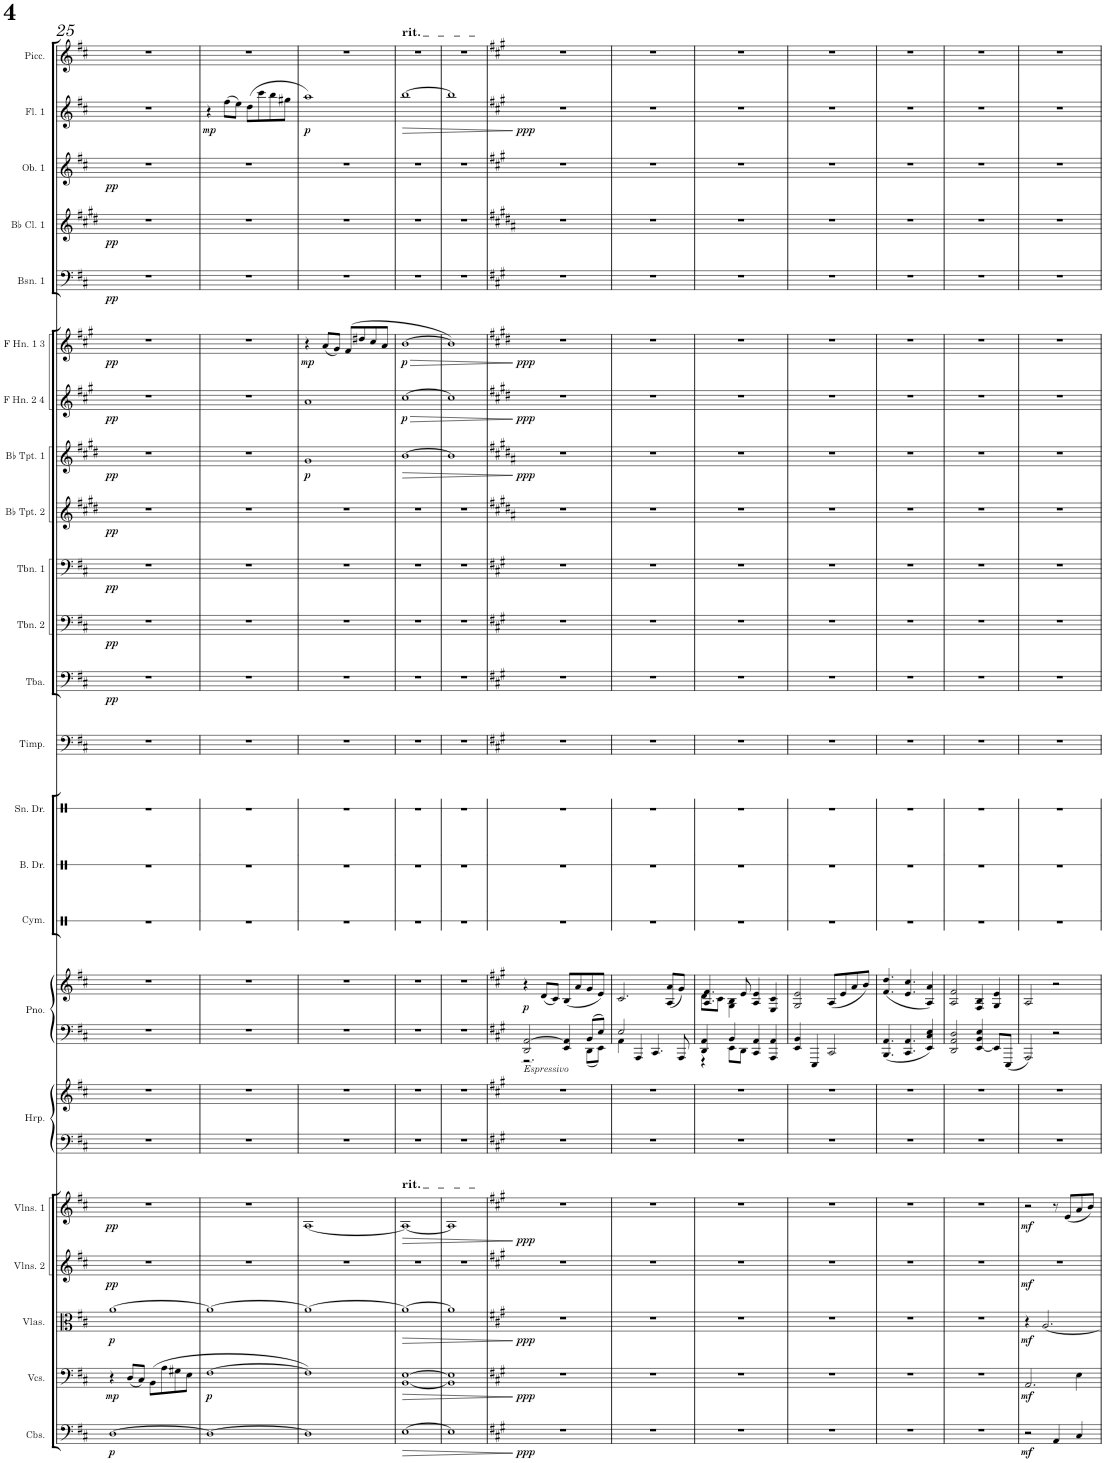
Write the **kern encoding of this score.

**kern	**dynam	**kern	**dynam	**kern	**dynam	**kern	**dynam	**kern	**dynam	**kern	**kern	**kern	**kern	**dynam	**kern	**kern	**kern	**kern	**kern	**dynam	**kern	**dynam	**kern	**dynam	**kern	**dynam	**kern	**dynam	**kern	**dynam	**kern	**dynam	**kern	**dynam	**kern	**dynam	**kern	**dynam	**kern	**dynam	**kern
*part23	*part23	*part22	*part22	*part21	*part21	*part20	*part20	*part19	*part19	*part18	*part18	*part17	*part17	*part17	*part16	*part15	*part14	*part13	*part12	*part12	*part11	*part11	*part10	*part10	*part9	*part9	*part8	*part8	*part7	*part7	*part6	*part6	*part5	*part5	*part4	*part4	*part3	*part3	*part2	*part2	*part1
*staff25	*staff25	*staff24	*staff24	*staff23	*staff23	*staff22	*staff22	*staff21	*staff21	*staff20	*staff19	*staff18	*staff17	*staff17/18	*staff16	*staff15	*staff14	*staff13	*staff12	*staff12	*staff11	*staff11	*staff10	*staff10	*staff9	*staff9	*staff8	*staff8	*staff7	*staff7	*staff6	*staff6	*staff5	*staff5	*staff4	*staff4	*staff3	*staff3	*staff2	*staff2	*staff1
*I"Contrabasses	*	*I"Violoncellos	*	*I"Violas	*	*I"Violins 2	*	*I"Violins 1	*	*I"Harp	*	*I"Piano	*	*	*I"Cymbal	*I"Bass Drum	*I"Snare Drum	*I"Timpani	*I"Tuba	*	*I"Trombone 2	*	*I"Trombone 1	*	*I"Bb Trumpet 2	*	*I"Bb Trumpet 1	*	*I"F Horn 2 &amp; 4	*	*I"F Horn 1 &amp; 3	*	*I"Bassoon 1	*	*I"Bb Clarinet 1	*	*I"Oboe 1	*	*I"Flute 1	*	*I"Piccolo
*I'Cbs.	*	*I'Vcs.	*	*I'Vlas.	*	*I'Vlns. 2	*	*I'Vlns. 1	*	*I'Hrp.	*	*I'Pno.	*	*	*I'Cym.	*I'B. Dr.	*I'Sn. Dr.	*I'Timp.	*I'Tba.	*	*I'Tbn. 2	*	*I'Tbn. 1	*	*I'Bb Tpt. 2	*	*I'Bb Tpt. 1	*	*I'F Hn. 2 4	*	*I'F Hn. 1 3	*	*I'Bsn. 1	*	*I'Bb Cl. 1	*	*I'Ob. 1	*	*I'Fl. 1	*	*I'Picc.
!!LO:PB:g=z
*clefF4	*	*clefF4	*	*clefC3	*	*clefG2	*	*clefG2	*	*clefF4	*clefG2	*clefF4	*clefG2	*	*clefX	*clefX	*clefX	*clefF4	*clefF4	*	*clefF4	*	*clefF4	*	*clefG2	*	*clefG2	*	*clefG2	*	*clefG2	*	*clefF4	*	*clefG2	*	*clefG2	*	*clefG2	*	*clefG2
*Trd7c12	*	*	*	*	*	*	*	*	*	*	*	*	*	*	*	*	*	*	*	*	*	*	*	*	*Trd1c2	*	*Trd1c2	*	*Trd4c7	*	*Trd4c7	*	*	*	*Trd1c2	*	*	*	*	*	*Trd-7c-12
*k[f#c#]	*	*k[f#c#]	*	*k[f#c#]	*	*k[f#c#]	*	*k[f#c#]	*	*k[f#c#]	*k[f#c#]	*k[f#c#]	*k[f#c#]	*	*k[]	*k[]	*k[]	*k[f#c#]	*k[f#c#]	*	*k[f#c#]	*	*k[f#c#]	*	*k[f#c#g#d#]	*	*k[f#c#g#d#]	*	*k[f#c#g#]	*	*k[f#c#g#]	*	*k[f#c#]	*	*k[f#c#g#d#]	*	*k[f#c#]	*	*k[f#c#]	*	*k[f#c#]
*M4/4	*	*M4/4	*	*M4/4	*	*M4/4	*	*M4/4	*	*M4/4	*M4/4	*M4/4	*M4/4	*	*M4/4	*M4/4	*M4/4	*M4/4	*M4/4	*	*M4/4	*	*M4/4	*	*M4/4	*	*M4/4	*	*M4/4	*	*M4/4	*	*M4/4	*	*M4/4	*	*M4/4	*	*M4/4	*	*M4/4
=25	=25	=25	=25	=25	=25	=25	=25	=25	=25	=25	=25	=25	=25	=25	=25	=25	=25	=25	=25	=25	=25	=25	=25	=25	=25	=25	=25	=25	=25	=25	=25	=25	=25	=25	=25	=25	=25	=25	=25	=25	=25
!	!LO:DY:b	!	!LO:DY:b	!	!LO:DY:b	!	!LO:DY:b	!	!LO:DY:b	!	!	!	!	!	!	!	!	!	!	!LO:DY:b	!	!LO:DY:b	!	!LO:DY:b	!	!LO:DY:b	!	!LO:DY:b	!	!LO:DY:b	!	!LO:DY:b	!	!LO:DY:b	!	!LO:DY:b	!	!LO:DY:b	!	!	!
[1D	p	4r	mp	[1a	p	1r	pp	1r	pp	1r	1r	1r	1r	.	1r	1r	1r	1r	1r	pp	1r	pp	1r	pp	1r	pp	1r	pp	1r	pp	1r	pp	1r	pp	1r	pp	1r	pp	1r	.	1r
.	.	(8D/L	.	.	.	.	.	.	.	.	.	.	.	.	.	.	.	.	.	.	.	.	.	.	.	.	.	.	.	.	.	.	.	.	.	.	.	.	.	.	.
.	.	8C#/J)	.	.	.	.	.	.	.	.	.	.	.	.	.	.	.	.	.	.	.	.	.	.	.	.	.	.	.	.	.	.	.	.	.	.	.	.	.	.	.
.	.	(8BB\L	.	.	.	.	.	.	.	.	.	.	.	.	.	.	.	.	.	.	.	.	.	.	.	.	.	.	.	.	.	.	.	.	.	.	.	.	.	.	.
.	.	8A\	.	.	.	.	.	.	.	.	.	.	.	.	.	.	.	.	.	.	.	.	.	.	.	.	.	.	.	.	.	.	.	.	.	.	.	.	.	.	.
.	.	8G#X\	.	.	.	.	.	.	.	.	.	.	.	.	.	.	.	.	.	.	.	.	.	.	.	.	.	.	.	.	.	.	.	.	.	.	.	.	.	.	.
.	.	8E\J	.	.	.	.	.	.	.	.	.	.	.	.	.	.	.	.	.	.	.	.	.	.	.	.	.	.	.	.	.	.	.	.	.	.	.	.	.	.	.
=26	=26	=26	=26	=26	=26	=26	=26	=26	=26	=26	=26	=26	=26	=26	=26	=26	=26	=26	=26	=26	=26	=26	=26	=26	=26	=26	=26	=26	=26	=26	=26	=26	=26	=26	=26	=26	=26	=26	=26	=26	=26
!	!	!	!LO:DY:b	!	!	!	!	!	!	!	!	!	!	!	!	!	!	!	!	!	!	!	!	!	!	!	!	!	!	!	!	!	!	!	!	!	!	!	!	!LO:DY:b	!
1D_	.	[1F#	p	1a_	.	1r	.	1r	.	1r	1r	1r	1r	.	1r	1r	1r	1r	1r	.	1r	.	1r	.	1r	.	1r	.	1r	.	1r	.	1r	.	1r	.	1r	.	4r	mp	1r
.	.	.	.	.	.	.	.	.	.	.	.	.	.	.	.	.	.	.	.	.	.	.	.	.	.	.	.	.	.	.	.	.	.	.	.	.	.	.	(8ff#\L	.	.
.	.	.	.	.	.	.	.	.	.	.	.	.	.	.	.	.	.	.	.	.	.	.	.	.	.	.	.	.	.	.	.	.	.	.	.	.	.	.	8ee\J)	.	.
.	.	.	.	.	.	.	.	.	.	.	.	.	.	.	.	.	.	.	.	.	.	.	.	.	.	.	.	.	.	.	.	.	.	.	.	.	.	.	(8dd\L	.	.
.	.	.	.	.	.	.	.	.	.	.	.	.	.	.	.	.	.	.	.	.	.	.	.	.	.	.	.	.	.	.	.	.	.	.	.	.	.	.	8ccc#\	.	.
.	.	.	.	.	.	.	.	.	.	.	.	.	.	.	.	.	.	.	.	.	.	.	.	.	.	.	.	.	.	.	.	.	.	.	.	.	.	.	8bb\	.	.
.	.	.	.	.	.	.	.	.	.	.	.	.	.	.	.	.	.	.	.	.	.	.	.	.	.	.	.	.	.	.	.	.	.	.	.	.	.	.	8gg#X\J	.	.
=27	=27	=27	=27	=27	=27	=27	=27	=27	=27	=27	=27	=27	=27	=27	=27	=27	=27	=27	=27	=27	=27	=27	=27	=27	=27	=27	=27	=27	=27	=27	=27	=27	=27	=27	=27	=27	=27	=27	=27	=27	=27
!	!	!	!	!	!	!	!	!	!	!	!	!	!	!	!	!	!	!	!	!	!	!	!	!	!	!	!	!LO:DY:b	!	!	!	!LO:DY:b	!	!	!	!	!	!	!	!LO:DY:b	!
1D]	.	1F#])	.	1a_	.	1r	.	[1A	.	1r	1r	1r	1r	.	1r	1r	1r	1r	1r	.	1r	.	1r	.	1r	.	1g#	p	1a	.	4r	mp	1r	.	1r	.	1r	.	1aa)	p	1r
.	.	.	.	.	.	.	.	.	.	.	.	.	.	.	.	.	.	.	.	.	.	.	.	.	.	.	.	.	.	.	(8a/L	.	.	.	.	.	.	.	.	.	.
.	.	.	.	.	.	.	.	.	.	.	.	.	.	.	.	.	.	.	.	.	.	.	.	.	.	.	.	.	.	.	8g#/J)	.	.	.	.	.	.	.	.	.	.
.	.	.	.	.	.	.	.	.	.	.	.	.	.	.	.	.	.	.	.	.	.	.	.	.	.	.	.	.	.	.	(8f#/L	.	.	.	.	.	.	.	.	.	.
.	.	.	.	.	.	.	.	.	.	.	.	.	.	.	.	.	.	.	.	.	.	.	.	.	.	.	.	.	.	.	8dd#X/	.	.	.	.	.	.	.	.	.	.
.	.	.	.	.	.	.	.	.	.	.	.	.	.	.	.	.	.	.	.	.	.	.	.	.	.	.	.	.	.	.	8cc#/	.	.	.	.	.	.	.	.	.	.
.	.	.	.	.	.	.	.	.	.	.	.	.	.	.	.	.	.	.	.	.	.	.	.	.	.	.	.	.	.	.	8a/J	.	.	.	.	.	.	.	.	.	.
=28	=28	=28	=28	=28	=28	=28	=28	=28	=28	=28	=28	=28	=28	=28	=28	=28	=28	=28	=28	=28	=28	=28	=28	=28	=28	=28	=28	=28	=28	=28	=28	=28	=28	=28	=28	=28	=28	=28	=28	=28	=28
!	!	!	!	!	!	!	!	!	!	!	!	!	!	!	!	!	!	!	!	!	!	!	!	!	!	!	!	!	!	!	!	!	!	!	!	!	!	!	!	!	!LO:TX:a:t=rit.
!	!	!	!	!	!	!	!	!LO:TX:a:t=rit.	!	!	!	!	!	!	!	!	!	!	!	!	!	!	!	!	!	!	!	!	!	!	!	!	!	!	!	!	!	!	!	!	!
!	!LO:HP:b	!	!LO:HP:b	!	!LO:HP:b	!	!	!	!	!	!	!	!	!	!	!	!	!	!	!	!	!	!	!	!	!	!	!LO:HP:b	!	!LO:HP:b	!	!LO:HP:b	!	!	!	!	!	!	!	!LO:HP:b	!
!	!	!	!	!	!	!	!	!	!	!	!	!	!	!	!	!	!	!	!	!	!	!	!	!	!	!	!	!	!	!LO:DY:n=1:b	!	!LO:DY:n=1:b	!	!	!	!	!	!	!	!	!
[1E	>	[1BB [1E	>	1a_	>	1r	.	1A_	.	1r	1r	1r	1r	.	1r	1r	1r	1r	1r	.	1r	.	1r	.	1r	.	[1b	>	[1cc#	> p	[1b	> p	1r	.	1r	.	1r	.	[1bb	>	1r
=29	=29	=29	=29	=29	=29	=29	=29	=29	=29	=29	=29	=29	=29	=29	=29	=29	=29	=29	=29	=29	=29	=29	=29	=29	=29	=29	=29	=29	=29	=29	=29	=29	=29	=29	=29	=29	=29	=29	=29	=29	=29
!	!	!	!	!	!	!	!	!	!LO:HP:b	!	!	!	!	!	!	!	!	!	!	!	!	!	!	!	!	!	!	!	!	!	!	!	!	!	!	!	!	!	!	!	!
1E]	.	1BB] 1E]	.	1a]	.	1r	.	1A]	>	1r	1r	1r	1r	.	1r	1r	1r	1r	1r	.	1r	.	1r	.	1r	.	1b]	.	1cc#]	.	1b])	.	1r	.	1r	.	1r	.	1bb]	.	1r
.	]	.	]	.	]	.	.	.	]	.	.	.	.	.	.	.	.	.	.	.	.	.	.	.	.	.	.	]	.	]	.	]	.	.	.	.	.	.	.	]	.
=30	=30	=30	=30	=30	=30	=30	=30	=30	=30	=30	=30	=30	=30	=30	=30	=30	=30	=30	=30	=30	=30	=30	=30	=30	=30	=30	=30	=30	=30	=30	=30	=30	=30	=30	=30	=30	=30	=30	=30	=30	=30
*k[f#c#g#]	*	*k[f#c#g#]	*	*k[f#c#g#]	*	*k[f#c#g#]	*	*k[f#c#g#]	*	*k[f#c#g#]	*k[f#c#g#]	*k[f#c#g#]	*k[f#c#g#]	*	*	*	*	*k[f#c#g#]	*k[f#c#g#]	*	*k[f#c#g#]	*	*k[f#c#g#]	*	*k[f#c#g#d#a#]	*	*k[f#c#g#d#a#]	*	*k[f#c#g#d#]	*	*k[f#c#g#d#]	*	*k[f#c#g#]	*	*k[f#c#g#d#a#]	*	*k[f#c#g#]	*	*k[f#c#g#]	*	*k[f#c#g#]
*	*	*	*	*	*	*	*	*	*	*	*	*^	*	*	*	*	*	*	*	*	*	*	*	*	*	*	*	*	*	*	*	*	*	*	*	*	*	*	*	*	*
!	!	!	!	!	!	!	!	!	!	!	!	!LO:TX:b:i:t=Espressivo	!	!	!	!	!	!	!	!	!	!	!	!	!	!	!	!	!	!	!	!	!	!	!	!	!	!	!	!	!	!
!	!LO:DY:b	!	!LO:DY:b	!	!LO:DY:b	!	!	!	!LO:DY:b	!	!	!	!	!	!LO:DY:b	!	!	!	!	!	!	!	!	!	!	!	!	!	!LO:DY:b	!	!LO:DY:b	!	!LO:DY:b	!	!	!	!	!	!	!	!LO:DY:b	!
1r	ppp	1r	ppp	1r	ppp	1r	.	1r	ppp	1r	1r	2DD/ [2AA/	2.r	4r	p	1r	1r	1r	1r	1r	.	1r	.	1r	.	1r	.	1r	ppp	1r	ppp	1r	ppp	1r	.	1r	.	1r	.	1r	ppp	1r
.	.	.	.	.	.	.	.	.	.	.	.	.	.	(8d/L	.	.	.	.	.	.	.	.	.	.	.	.	.	.	.	.	.	.	.	.	.	.	.	.	.	.	.	.
.	.	.	.	.	.	.	.	.	.	.	.	.	.	8c#/J)	.	.	.	.	.	.	.	.	.	.	.	.	.	.	.	.	.	.	.	.	.	.	.	.	.	.	.	.
.	.	.	.	.	.	.	.	.	.	.	.	4EE/ 4AA/]	.	(8B/L	.	.	.	.	.	.	.	.	.	.	.	.	.	.	.	.	.	.	.	.	.	.	.	.	.	.	.	.
.	.	.	.	.	.	.	.	.	.	.	.	.	.	8a/	.	.	.	.	.	.	.	.	.	.	.	.	.	.	.	.	.	.	.	.	.	.	.	.	.	.	.	.
.	.	.	.	.	.	.	.	.	.	.	.	8BB/L	8DD\L	8g#/	.	.	.	.	.	.	.	.	.	.	.	.	.	.	.	.	.	.	.	.	.	.	.	.	.	.	.	.
.	.	.	.	.	.	.	.	.	.	.	.	8E/J	8EE\J	8e/J)	.	.	.	.	.	.	.	.	.	.	.	.	.	.	.	.	.	.	.	.	.	.	.	.	.	.	.	.
=31	=31	=31	=31	=31	=31	=31	=31	=31	=31	=31	=31	=31	=31	=31	=31	=31	=31	=31	=31	=31	=31	=31	=31	=31	=31	=31	=31	=31	=31	=31	=31	=31	=31	=31	=31	=31	=31	=31	=31	=31	=31	=31
1r	.	1r	.	1r	.	1r	.	1r	.	1r	1r	2E/	4AA\	2.c#/	.	1r	1r	1r	1r	1r	.	1r	.	1r	.	1r	.	1r	.	1r	.	1r	.	1r	.	1r	.	1r	.	1r	.	1r
.	.	.	.	.	.	.	.	.	.	.	.	.	4AAA/	.	.	.	.	.	.	.	.	.	.	.	.	.	.	.	.	.	.	.	.	.	.	.	.	.	.	.	.	.
.	.	.	.	.	.	.	.	.	.	.	.	4.CC#/	2ryy	.	.	.	.	.	.	.	.	.	.	.	.	.	.	.	.	.	.	.	.	.	.	.	.	.	.	.	.	.
.	.	.	.	.	.	.	.	.	.	.	.	.	.	(8A/ 8a/L	.	.	.	.	.	.	.	.	.	.	.	.	.	.	.	.	.	.	.	.	.	.	.	.	.	.	.	.
.	.	.	.	.	.	.	.	.	.	.	.	8AAA/	.	8g#/J)	.	.	.	.	.	.	.	.	.	.	.	.	.	.	.	.	.	.	.	.	.	.	.	.	.	.	.	.
=32	=32	=32	=32	=32	=32	=32	=32	=32	=32	=32	=32	=32	=32	=32	=32	=32	=32	=32	=32	=32	=32	=32	=32	=32	=32	=32	=32	=32	=32	=32	=32	=32	=32	=32	=32	=32	=32	=32	=32	=32	=32	=32
*	*	*	*	*	*	*	*	*	*	*	*	*	*	*^	*	*	*	*	*	*	*	*	*	*	*	*	*	*	*	*	*	*	*	*	*	*	*	*	*	*	*	*
1r	.	1r	.	1r	.	1r	.	1r	.	1r	1r	4DD/ 4AA/	4r	4.A/ 4.f#/	8d\L	.	1r	1r	1r	1r	1r	.	1r	.	1r	.	1r	.	1r	.	1r	.	1r	.	1r	.	1r	.	1r	.	1r	.	1r
.	.	.	.	.	.	.	.	.	.	.	.	.	.	.	8c#\J	.	.	.	.	.	.	.	.	.	.	.	.	.	.	.	.	.	.	.	.	.	.	.	.	.	.	.	.
.	.	.	.	.	.	.	.	.	.	.	.	4BB/	8EE\L	.	4G#\ 4B\	.	.	.	.	.	.	.	.	.	.	.	.	.	.	.	.	.	.	.	.	.	.	.	.	.	.	.	.
.	.	.	.	.	.	.	.	.	.	.	.	.	8DD\J	8e/	.	.	.	.	.	.	.	.	.	.	.	.	.	.	.	.	.	.	.	.	.	.	.	.	.	.	.	.	.
.	.	.	.	.	.	.	.	.	.	.	.	4CC#/ 4AA/	2ryy	4A/ 4e/	2ryy	.	.	.	.	.	.	.	.	.	.	.	.	.	.	.	.	.	.	.	.	.	.	.	.	.	.	.	.
.	.	.	.	.	.	.	.	.	.	.	.	4AAA/ 4AA/	.	4E/ 4c#/	.	.	.	.	.	.	.	.	.	.	.	.	.	.	.	.	.	.	.	.	.	.	.	.	.	.	.	.	.
*	*	*	*	*	*	*	*	*	*	*	*	*v	*v	*	*	*	*	*	*	*	*	*	*	*	*	*	*	*	*	*	*	*	*	*	*	*	*	*	*	*	*	*	*
*	*	*	*	*	*	*	*	*	*	*	*	*	*v	*v	*	*	*	*	*	*	*	*	*	*	*	*	*	*	*	*	*	*	*	*	*	*	*	*	*	*	*	*
=33	=33	=33	=33	=33	=33	=33	=33	=33	=33	=33	=33	=33	=33	=33	=33	=33	=33	=33	=33	=33	=33	=33	=33	=33	=33	=33	=33	=33	=33	=33	=33	=33	=33	=33	=33	=33	=33	=33	=33	=33	=33
1r	.	1r	.	1r	.	1r	.	1r	.	1r	1r	4EE/ 4BB/	2G#/ 2e/	.	1r	1r	1r	1r	1r	.	1r	.	1r	.	1r	.	1r	.	1r	.	1r	.	1r	.	1r	.	1r	.	1r	.	1r
.	.	.	.	.	.	.	.	.	.	.	.	4EEE/	.	.	.	.	.	.	.	.	.	.	.	.	.	.	.	.	.	.	.	.	.	.	.	.	.	.	.	.	.
.	.	.	.	.	.	.	.	.	.	.	.	2CC#/	(8A/L	.	.	.	.	.	.	.	.	.	.	.	.	.	.	.	.	.	.	.	.	.	.	.	.	.	.	.	.
.	.	.	.	.	.	.	.	.	.	.	.	.	8e/	.	.	.	.	.	.	.	.	.	.	.	.	.	.	.	.	.	.	.	.	.	.	.	.	.	.	.	.
.	.	.	.	.	.	.	.	.	.	.	.	.	8a/	.	.	.	.	.	.	.	.	.	.	.	.	.	.	.	.	.	.	.	.	.	.	.	.	.	.	.	.
.	.	.	.	.	.	.	.	.	.	.	.	.	8b/J)	.	.	.	.	.	.	.	.	.	.	.	.	.	.	.	.	.	.	.	.	.	.	.	.	.	.	.	.
=34	=34	=34	=34	=34	=34	=34	=34	=34	=34	=34	=34	=34	=34	=34	=34	=34	=34	=34	=34	=34	=34	=34	=34	=34	=34	=34	=34	=34	=34	=34	=34	=34	=34	=34	=34	=34	=34	=34	=34	=34	=34
1r	.	1r	.	1r	.	1r	.	1r	.	1r	1r	4.BBB/ 4.AA/	(4.f#/ 4.dd/	.	1r	1r	1r	1r	1r	.	1r	.	1r	.	1r	.	1r	.	1r	.	1r	.	1r	.	1r	.	1r	.	1r	.	1r
.	.	.	.	.	.	.	.	.	.	.	.	4.CC#/ 4.AA/	4.e/ 4.cc#/	.	.	.	.	.	.	.	.	.	.	.	.	.	.	.	.	.	.	.	.	.	.	.	.	.	.	.	.
.	.	.	.	.	.	.	.	.	.	.	.	4EE/ 4C#/ 4E/	4A/ 4a/)	.	.	.	.	.	.	.	.	.	.	.	.	.	.	.	.	.	.	.	.	.	.	.	.	.	.	.	.
=35	=35	=35	=35	=35	=35	=35	=35	=35	=35	=35	=35	=35	=35	=35	=35	=35	=35	=35	=35	=35	=35	=35	=35	=35	=35	=35	=35	=35	=35	=35	=35	=35	=35	=35	=35	=35	=35	=35	=35	=35	=35
1r	.	1r	.	1r	.	1r	.	1r	.	1r	1r	2DD/ 2AA/ 2D/	2A/ 2f#/	.	1r	1r	1r	1r	1r	.	1r	.	1r	.	1r	.	1r	.	1r	.	1r	.	1r	.	1r	.	1r	.	1r	.	1r
.	.	.	.	.	.	.	.	.	.	.	.	[4EE/ 4BB/ 4E/	4F#/ 4B/	.	.	.	.	.	.	.	.	.	.	.	.	.	.	.	.	.	.	.	.	.	.	.	.	.	.	.	.
.	.	.	.	.	.	.	.	.	.	.	.	8EE/L]	4G#/ 4e/	.	.	.	.	.	.	.	.	.	.	.	.	.	.	.	.	.	.	.	.	.	.	.	.	.	.	.	.
.	.	.	.	.	.	.	.	.	.	.	.	8EEE/J	.	.	.	.	.	.	.	.	.	.	.	.	.	.	.	.	.	.	.	.	.	.	.	.	.	.	.	.	.
=36	=36	=36	=36	=36	=36	=36	=36	=36	=36	=36	=36	=36	=36	=36	=36	=36	=36	=36	=36	=36	=36	=36	=36	=36	=36	=36	=36	=36	=36	=36	=36	=36	=36	=36	=36	=36	=36	=36	=36	=36	=36
!	!LO:DY:b	!	!LO:DY:b	!	!LO:DY:b	!	!LO:DY:b	!	!LO:DY:b	!	!	!	!	!	!	!	!	!	!	!	!	!	!	!	!	!	!	!	!	!	!	!	!	!	!	!	!	!	!	!	!
2r	mf	2.AA/	mf	4r	mf	1r	mf	2r	mf	1r	1r	2AAA/	2A/	.	1r	1r	1r	1r	1r	.	1r	.	1r	.	1r	.	1r	.	1r	.	1r	.	1r	.	1r	.	1r	.	1r	.	1r
.	.	.	.	[2.A/	.	.	.	.	.	.	.	.	.	.	.	.	.	.	.	.	.	.	.	.	.	.	.	.	.	.	.	.	.	.	.	.	.	.	.	.	.
4AA/	.	.	.	.	.	.	.	8r	.	.	.	2r	2r	.	.	.	.	.	.	.	.	.	.	.	.	.	.	.	.	.	.	.	.	.	.	.	.	.	.	.	.
.	.	.	.	.	.	.	.	(8e/L	.	.	.	.	.	.	.	.	.	.	.	.	.	.	.	.	.	.	.	.	.	.	.	.	.	.	.	.	.	.	.	.	.
4C#/	.	4E\	.	.	.	.	.	8a/	.	.	.	.	.	.	.	.	.	.	.	.	.	.	.	.	.	.	.	.	.	.	.	.	.	.	.	.	.	.	.	.	.
.	.	.	.	.	.	.	.	8b/J)	.	.	.	.	.	.	.	.	.	.	.	.	.	.	.	.	.	.	.	.	.	.	.	.	.	.	.	.	.	.	.	.	.
=	=	=	=	=	=	=	=	=	=	=	=	=	=	=	=	=	=	=	=	=	=	=	=	=	=	=	=	=	=	=	=	=	=	=	=	=	=	=	=	=	=
*-	*-	*-	*-	*-	*-	*-	*-	*-	*-	*-	*-	*-	*-	*-	*-	*-	*-	*-	*-	*-	*-	*-	*-	*-	*-	*-	*-	*-	*-	*-	*-	*-	*-	*-	*-	*-	*-	*-	*-	*-	*-
